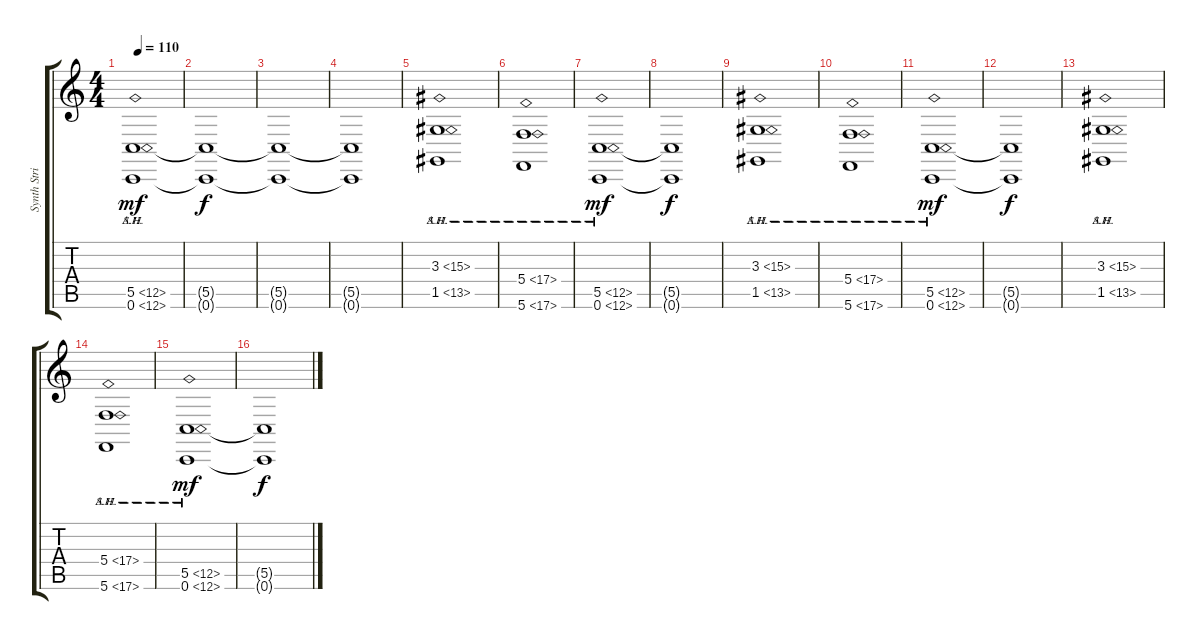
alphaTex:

\track ("Synth Strings" "Synth Stri") {instrument synthstrings1}
\staff {score tabs}
\tuning (D4 A3 F3 C3 G2 C2) {hide}
\ts (4 4)
\tempo 110
\clef g2
\ks c
(5.5{ah 7} 0.6{sh 12}).1{dy mf instrument synthstrings1} |
(5.5{t} 0.6{t}).1{dy f} |
(5.5{t} 0.6{t}).1 |
(5.5{t} 0.6{t}).1 |
(3.3{ah 12} 1.5{sh 12}).1 |
(5.4{ah 12} 5.6{sh 12}).1 |
(5.5{ah 7} 0.6{sh 12}).1{dy mf} |
(5.5{t} 0.6{t}).1{dy f} |
(3.3{ah 12} 1.5{sh 12}).1 |
(5.4{ah 12} 5.6{sh 12}).1 |
(5.5{ah 7} 0.6{sh 12}).1{dy mf volume 10} |
(5.5{t} 0.6{t}).1{dy f} |
(3.3{ah 12} 1.5{sh 12}).1 |
(5.4{ah 12} 5.6{sh 12}).1 |
(5.5{ah 7} 0.6{sh 12}).1{dy mf} |
(5.5{t} 0.6{t}).1{dy f}
